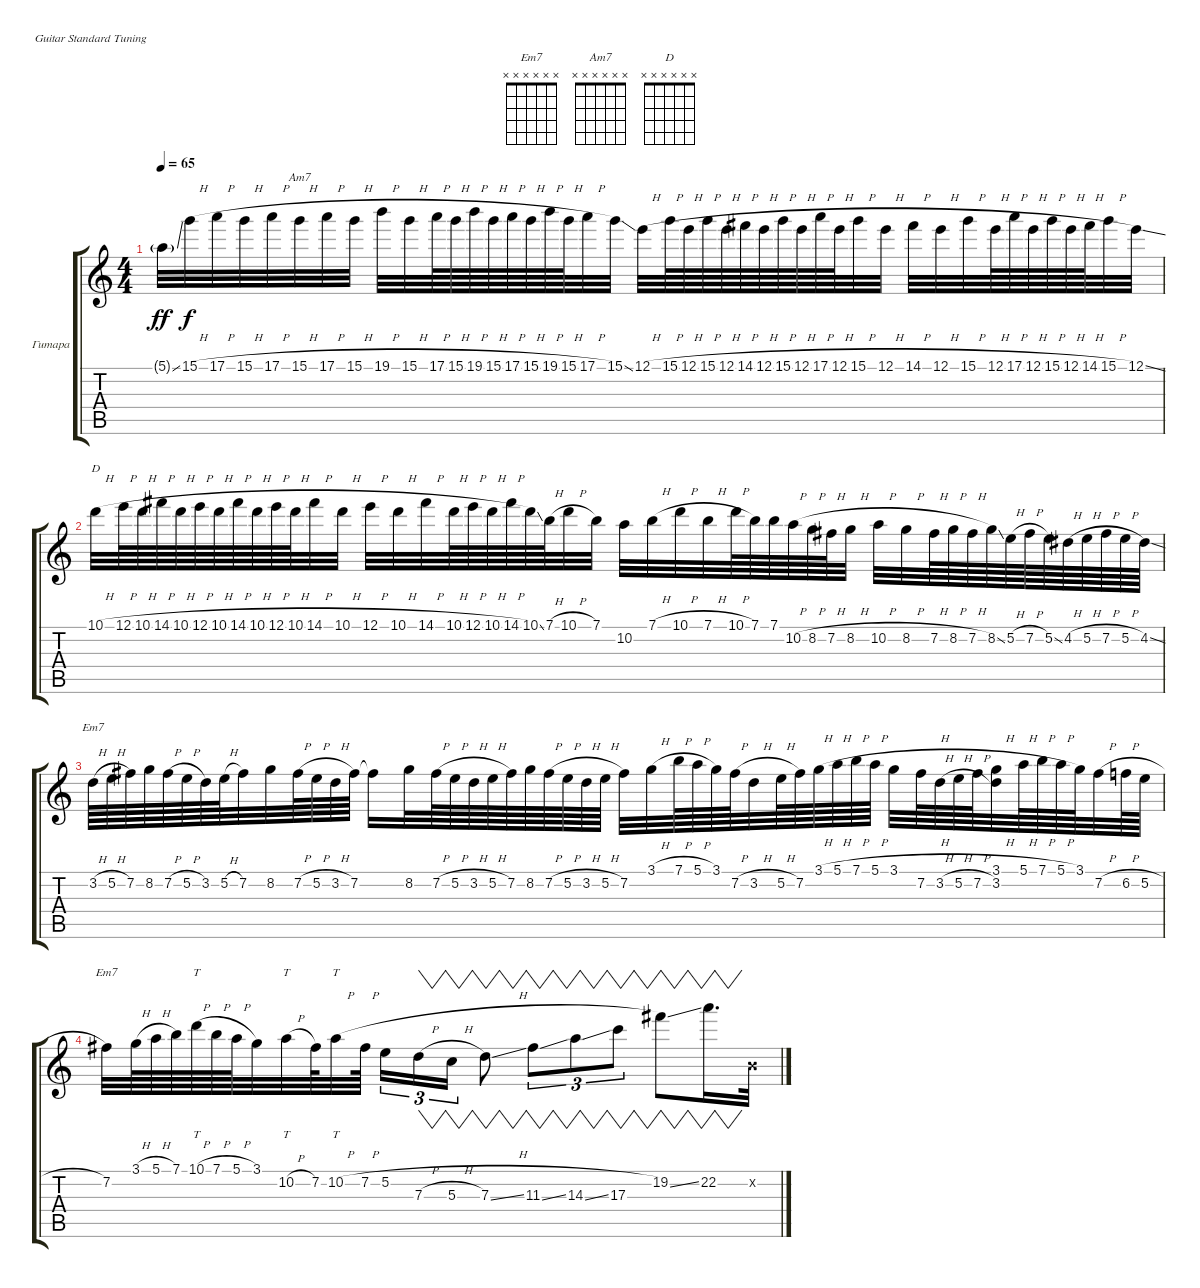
\bracketExtendMode groupsimilarinstruments
\firstSystemTrackNameOrientation horizontal
\otherSystemsTrackNameOrientation horizontal
\track ("Перегруз" "Гитара") {instrument distortionguitar}
\staff {score tabs}
\tuning (E4 B3 G3 D3 A2 E2)
\chord ("Em7" x x x x x x)
\chord ("Am7" x x x x x x)
\chord ("D" x x x x x x)
\ts (4 4)
\tempo 65
\clef g2
\ks c
5.1{ss g}.32{dy ff} 15.1{h}.32{dy f} 17.1{h}.32 15.1{h}.32 17.1{h}.32 15.1{h}.32{ch "Am7"} 17.1{h}.32 15.1{h}.32 19.1{h}.32 15.1{h}.32 17.1{h}.64 15.1{h}.64 19.1{h}.64 15.1{h}.64 17.1{h}.64 15.1{h}.64 19.1{h}.64 15.1{h}.64 17.1{h}.32 15.1{ss}.32 12.1{h}.32 15.1{h}.64 12.1{h}.64 15.1{h}.64 12.1{h}.64 14.1{h}.64 12.1{h}.64 15.1{h}.64 12.1{h}.64 17.1{h}.64 12.1{h}.64 15.1{h}.32 12.1{h}.32 14.1{h}.32 12.1{h}.32 15.1{h}.32 12.1{h}.64 17.1{h}.64 12.1{h}.64 15.1{h}.64 12.1{h}.64 14.1{h}.64 15.1{h}.32 12.1{ss}.32 |
10.1{h}.32{ch "D"} 12.1{h}.64 10.1{h}.64 14.1{h}.64 10.1{h}.64 12.1{h}.64 10.1{h}.64 14.1{h}.64 10.1{h}.64 12.1{h}.64 10.1{h}.64 14.1{h}.32 10.1{h}.32 12.1{h}.32 10.1{h}.32 14.1{h}.32 10.1{h}.64 12.1{h}.64 10.1{h}.64 14.1{h}.64 10.1{ss}.64 7.1{h}.64 10.1{h}.32 7.1.32 10.2.32 7.1{h}.32 10.1{h}.32 7.1{h}.32 10.1{h}.64 7.1.64 7.1.64 10.2{h}.64 8.2{h}.64 7.2{h}.64 8.2{h}.32 10.2{h}.32 8.2{h}.32 7.2{h}.64 8.2{h}.64 7.2{h}.64 8.2{ss}.64 5.2{h}.64 7.2{h}.64 5.2{ss}.64 4.2{h}.64 5.2{h}.64 7.2{h}.64 5.2{h}.64 4.2{ss}.64 |
3.2{h}.64{ch "Em7"} 5.2{h}.64 7.2.64 8.2.64 7.2{h}.64 5.2{h}.64 3.2.64 5.2{h}.64 7.2.32 8.2.32 7.2{h}.64 5.2{h}.64 3.2{h}.64 7.2.64 7.2{t}.16 8.2.32 7.2{h}.64 5.2{h}.64 3.2{h}.64 5.2{h}.64 7.2.64 8.2.64 7.2{h}.64 5.2{h}.64 3.2{h}.64 5.2{h}.64 7.2.32 3.1{h}.32 7.1{h}.64 5.1{h}.64 3.1.64 7.2{h}.64 3.2{h}.32 5.2{h}.64 7.2.64 3.1{h}.64 5.1{h}.64 7.1{h}.64 5.1{h}.64 3.1{h}.32 7.2.64 3.2{h}.64 5.2{h}.64 7.2{h}.64 (3.1{h} 3.2).32 5.1{h}.64 7.1{h}.64 5.1{h}.64 3.1.64 7.2{h}.32 6.2{h}.64 5.2{h}.64 |
7.2.32{ch "Em7"} 3.1{h}.64 5.1{h}.64 7.1.64 10.1{h}.64{tt} 7.1{h}.64 5.1{h}.64 3.1.32 10.2{h}.32{tt} 7.2.64 10.2{h}.32{tt} 7.2{h}.64 5.2{h}.16{tu (3 2)} 7.3{h}.16{vw tu (3 2)} 5.3{h}.16{vw tu (3 2)} 7.3{ss}.8{vw} 11.3{ss}.8{vw tu (3 2)} 14.3{ss}.8{vw tu (3 2)} 17.3.8{vw tu (3 2)} 19.2{ss}.8{vw} 22.2.16{vw d} 0.2{x}.32
